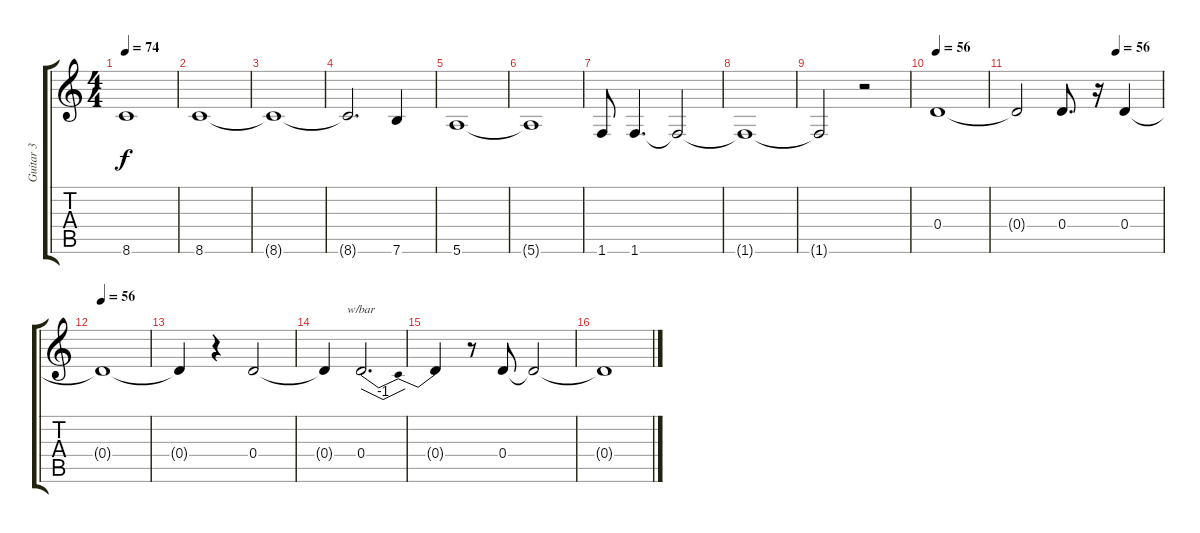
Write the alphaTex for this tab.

\track ("Guitar 3" "Guitar 3") {instrument distortionguitar}
\staff {score tabs}
\tuning (E4 B3 G3 D3 A2 E2) {hide}
\ts (4 4)
\tempo 74
\clef g2
\ks c
8.6.1{dy f} |
8.6.1 |
8.6{t}.1 |
8.6{t}.2{d} 7.6.4 |
5.6.1 |
5.6{t}.1 |
1.6.8 1.6.4{d} 1.6{t}.2 |
1.6{t}.1 |
1.6{t}.2 r.2 |
\tempo 56
0.4.1 |
\tempo (56 0.6875)
0.4{t}.2 0.4.8{d} r.16 0.4.4 |
\tempo 56
0.4{t}.1 |
0.4{t}.4 r.4 0.4.2 |
0.4{t}.4 0.4.2{d tbe (dip default 0 0 30 -4 60 0)} |
0.4{t}.4 r.8 0.4.8 0.4{t}.2 |
0.4{t}.1
